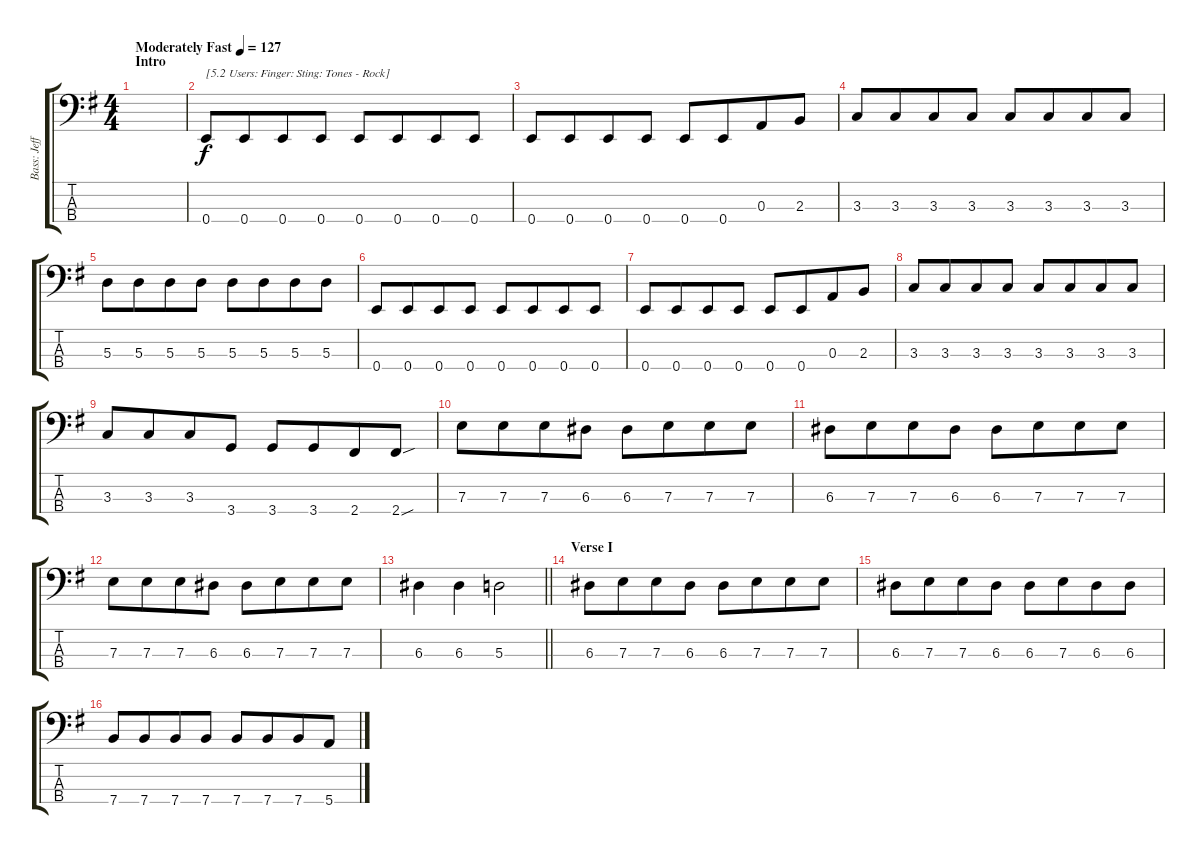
\track ("Bass: Jeff" "Bass: Jeff") {instrument electricbassfinger}
\staff {score tabs}
\tuning (G2 D2 A1 E1) {hide}
\ts (4 4)
\section ("" "Intro")
\tempo (127 "Moderately Fast")
\clef f4
\ks g
|
0.4.8{txt "[5.2 Users: Finger: Sting: Tones - Rock]"} 0.4.8{beam merge} 0.4.8 0.4.8 0.4.8 0.4.8{beam merge} 0.4.8 0.4.8 |
0.4.8 0.4.8{beam merge} 0.4.8 0.4.8 0.4.8 0.4.8{beam merge} 0.3.8 2.3.8 |
3.3.8 3.3.8{beam merge} 3.3.8 3.3.8 3.3.8 3.3.8{beam merge} 3.3.8 3.3.8 |
5.3.8 5.3.8{beam merge} 5.3.8 5.3.8 5.3.8 5.3.8{beam merge} 5.3.8 5.3.8 |
0.4.8 0.4.8{beam merge} 0.4.8 0.4.8 0.4.8 0.4.8{beam merge} 0.4.8 0.4.8 |
0.4.8 0.4.8{beam merge} 0.4.8 0.4.8 0.4.8 0.4.8{beam merge} 0.3.8 2.3.8 |
3.3.8 3.3.8{beam merge} 3.3.8 3.3.8 3.3.8 3.3.8{beam merge} 3.3.8 3.3.8 |
3.3.8 3.3.8{beam merge} 3.3.8 3.4.8 3.4.8 3.4.8{beam merge} 2.4.8 2.4{sou}.8 |
7.3.8 7.3.8{beam merge} 7.3.8 6.3.8 6.3.8 7.3.8{beam merge} 7.3.8 7.3.8 |
6.3.8 7.3.8{beam merge} 7.3.8 6.3.8 6.3.8 7.3.8{beam merge} 7.3.8 7.3.8 |
7.3.8 7.3.8{beam merge} 7.3.8 6.3.8 6.3.8 7.3.8{beam merge} 7.3.8 7.3.8 |
\barLineRight lightlight
6.3.4 6.3.4 5.3.2 |
\section ("" "Verse I")
6.3.8 7.3.8{beam merge} 7.3.8 6.3.8 6.3.8 7.3.8{beam merge} 7.3.8 7.3.8 |
6.3.8 7.3.8{beam merge} 7.3.8 6.3.8 6.3.8 7.3.8{beam merge} 6.3.8 6.3.8 |
7.4.8 7.4.8{beam merge} 7.4.8 7.4.8 7.4.8 7.4.8{beam merge} 7.4.8 5.4.8
